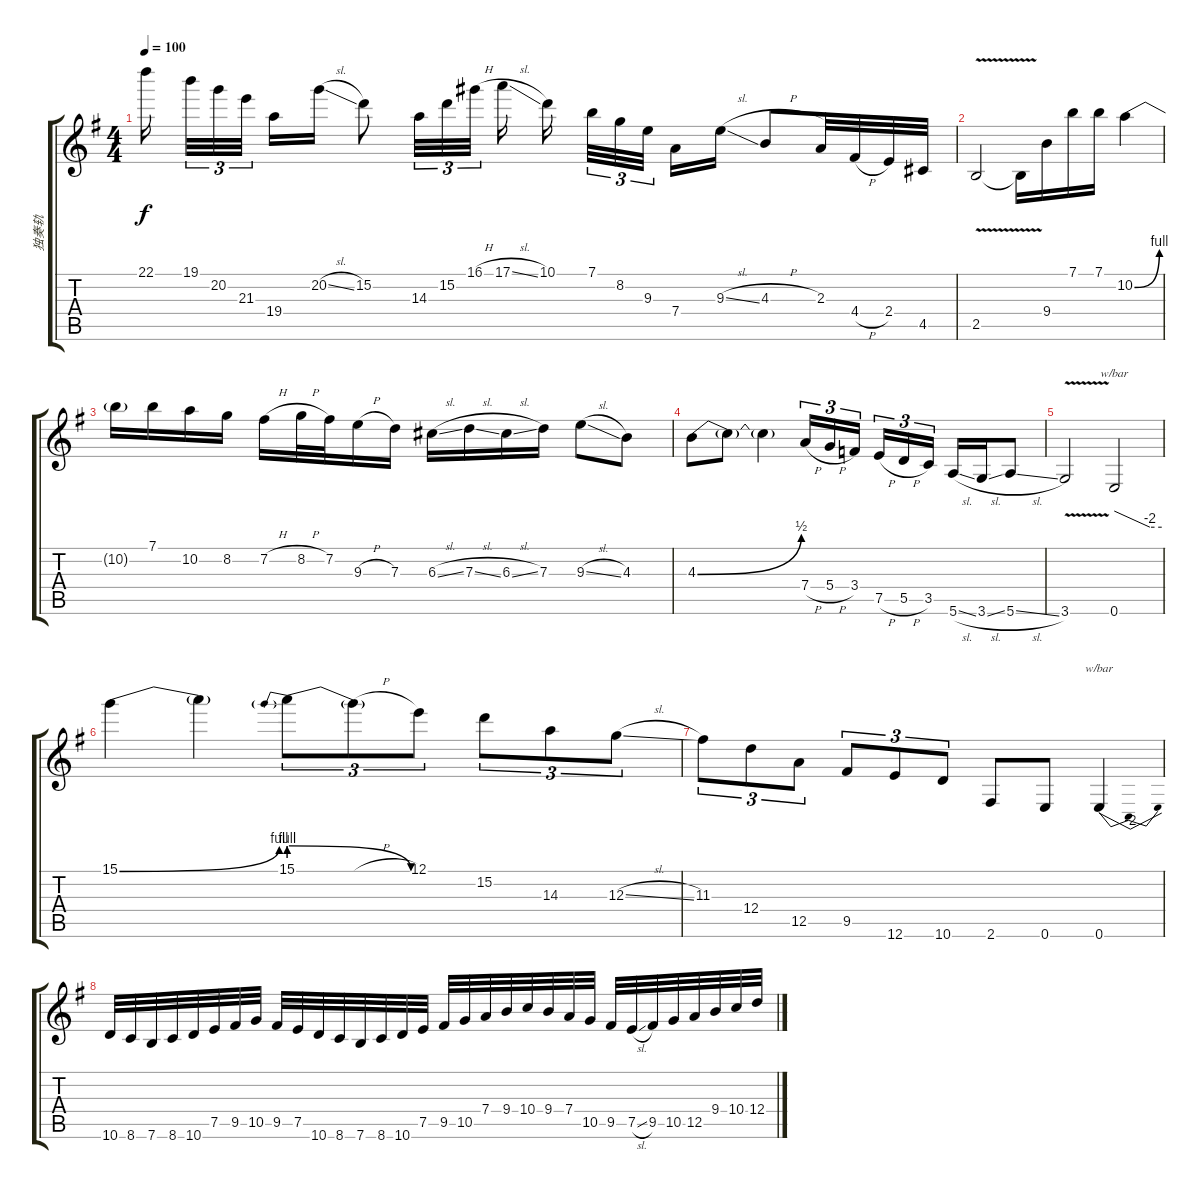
\track ("独奏轨" "独奏轨") {instrument distortionguitar}
\staff {score tabs}
\tuning (E4 B3 G3 D3 A2 E2) {hide}
\ts (4 4)
\tempo 100
\clef g2
\ks g
22.1.16{dy f beam splitsecondary} 19.1.32{tu (3 2)} 20.2.32{tu (3 2)} 21.3.32{tu (3 2) beam splitsecondary} 19.4.16 20.2{sl}.16 15.2.8 14.3.32{tu (3 2)} 15.2.32{tu (3 2)} 16.1{h}.32{tu (3 2) beam splitsecondary} 17.1{sl}.16 10.1.16{beam splitsecondary} 7.1.32{tu (3 2)} 8.2.32{tu (3 2)} 9.3.32{tu (3 2) beam splitsecondary} 7.4.16 9.3{sl}.16 4.3{h}.8 2.3.32 4.4{h}.32 2.4.32 4.5.32 |
2.5{v}.2 2.5{t}.16 9.4.16 7.1.16 7.1.16 10.2{be (bend 0 0 60 4)}.4 |
10.2{t}.16 7.1.16 10.2.16 8.2.16 7.2{h}.16 8.2{h}.32 7.2.32 9.3{h}.16 7.3.16 6.3{sl}.16 7.3{sl}.16 6.3{sl}.16 7.3.16 9.3{sl}.8 4.3.8 |
4.3{be (bend 0 0 60 2)}.8 4.3{t}.8 4.3{t}.4 7.4{h}.16{tu (3 2)} 5.4{h}.16{tu (3 2)} 3.4.16{tu (3 2) beam splitsecondary} 7.5{h}.16{tu (3 2)} 5.5{h}.16{tu (3 2)} 3.5.16{tu (3 2)} 5.6{sl}.16 3.6{sl}.16 5.6{sl}.8 |
3.6{v}.2 0.6.2{tbe (custom default 0 0 45 -8 60 -8)} |
15.1{be (bend 0 0 60 4)}.4 15.1{t}.4 15.1{be (prebendrelease 0 4 60 0)}.8{tu (3 2)} 15.1{h t}.8{tu (3 2)} 12.1.8{tu (3 2)} 15.2.8{tu (3 2)} 14.3.8{tu (3 2)} 12.3{sl}.8{tu (3 2)} |
11.3.8{tu (3 2)} 12.4.8{tu (3 2)} 12.5.8{tu (3 2)} 9.5.8{tu (3 2)} 12.6.8{tu (3 2)} 10.6.8{tu (3 2)} 2.6.8 0.6.8 0.6.4{tbe (dip default 0 0 30 -8 60 0)} |
10.6.32 8.6.32 7.6.32 8.6.32 10.6.32 7.5.32 9.5.32 10.5.32 9.5.32 7.5.32 10.6.32 8.6.32 7.6.32 8.6.32 10.6.32 7.5.32 9.5.32 10.5.32 7.4.32 9.4.32 10.4.32 9.4.32 7.4.32 10.5.32 9.5.32 7.5{sl}.32 9.5.32 10.5.32 12.5.32 9.4.32 10.4.32 12.4.32
